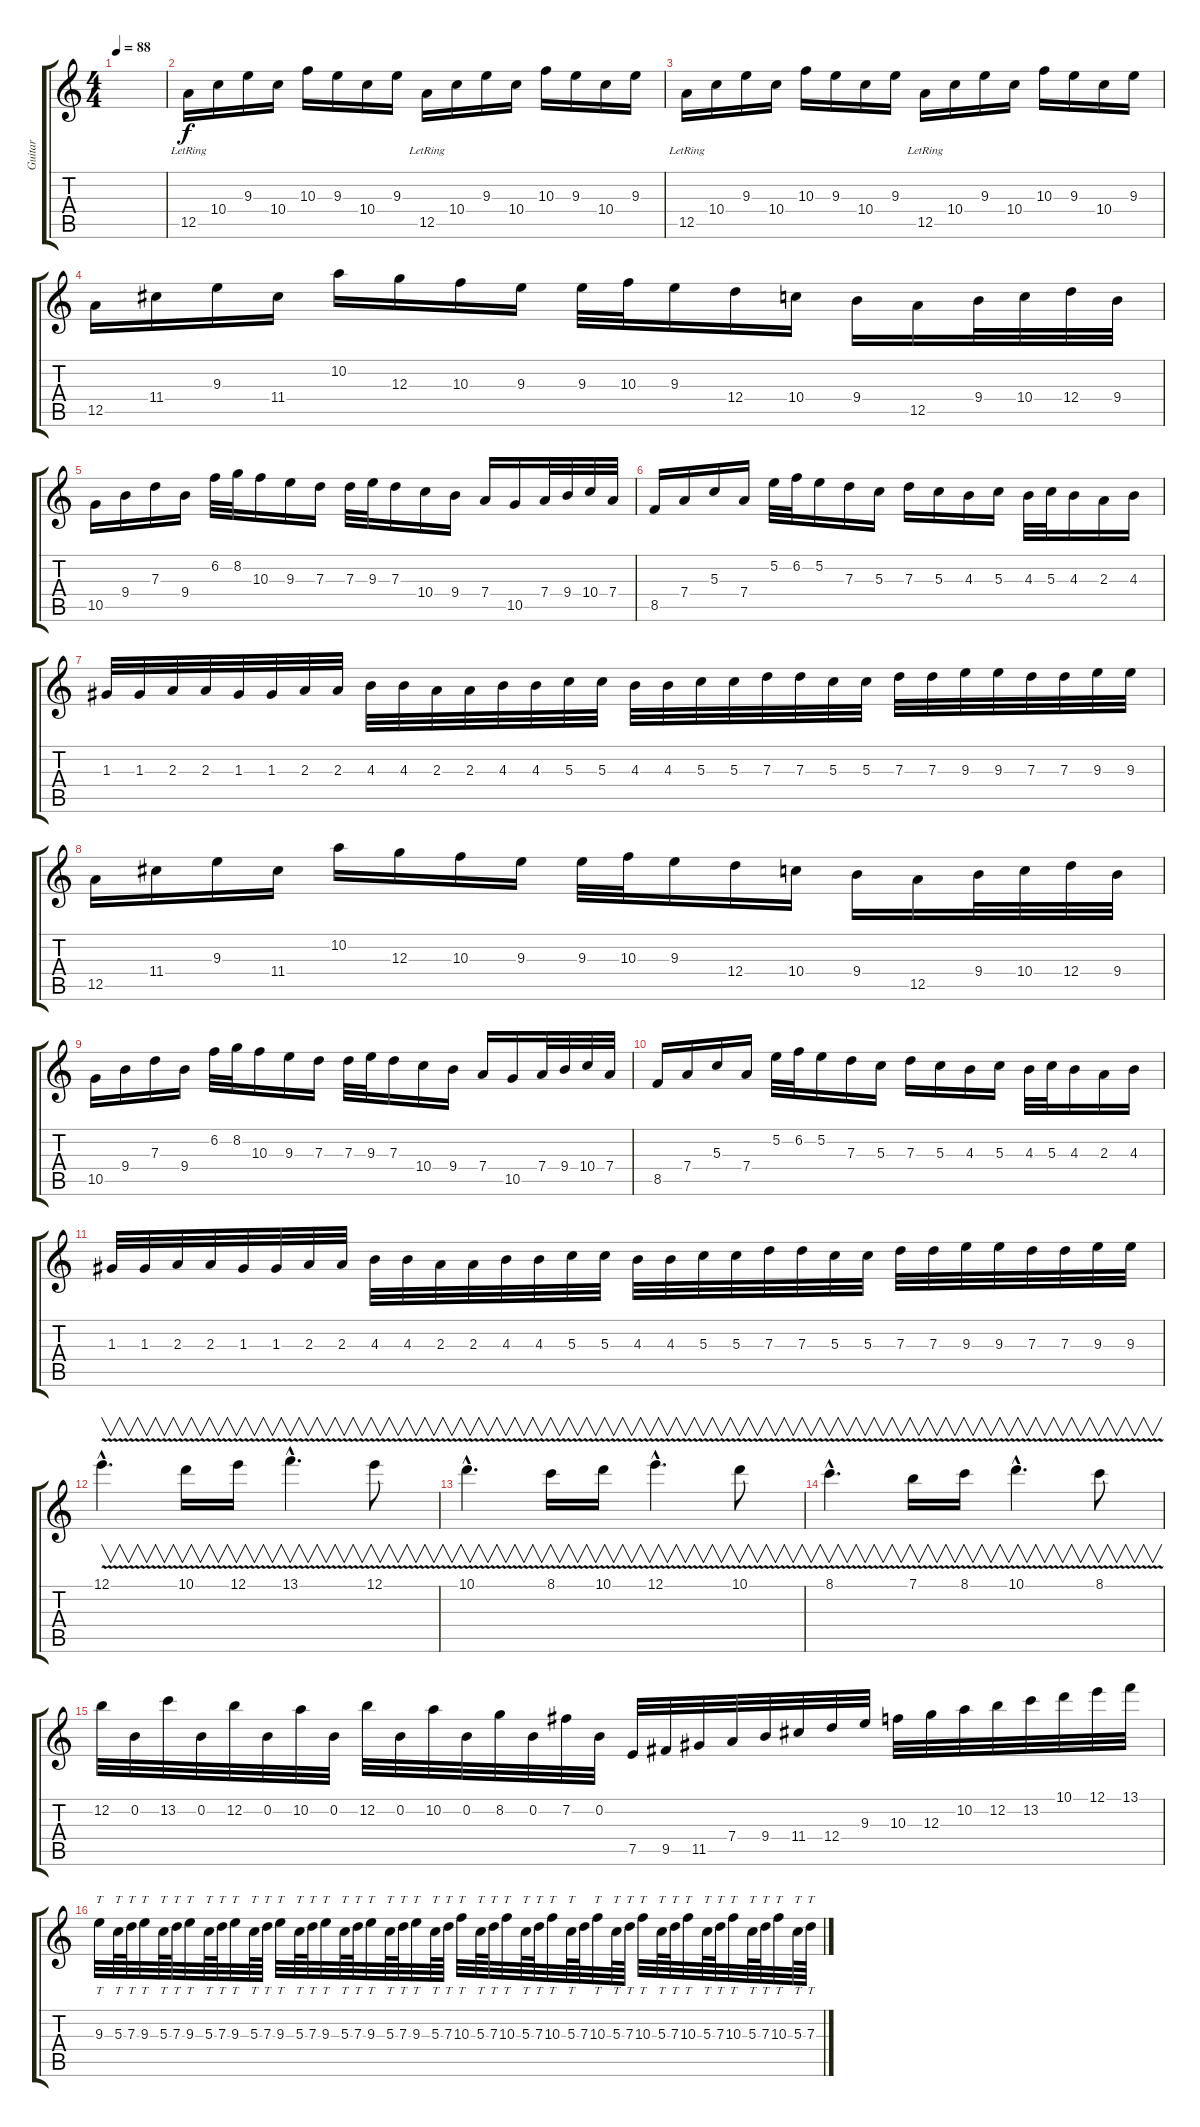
\track ("Guitar" "Guitar") {instrument distortionguitar}
\staff {score tabs}
\tuning (E4 B3 G3 D3 A2 E2) {hide}
\ts (4 4)
\tempo 88
\clef g2
\ks c
|
12.5{lr}.16 10.4.16 9.3.16 10.4.16 10.3.16 9.3.16 10.4.16 9.3.16 12.5{lr}.16 10.4.16 9.3.16 10.4.16 10.3.16 9.3.16 10.4.16 9.3.16 |
12.5{lr}.16 10.4.16 9.3.16 10.4.16 10.3.16 9.3.16 10.4.16 9.3.16 12.5{lr}.16 10.4.16 9.3.16 10.4.16 10.3.16 9.3.16 10.4.16 9.3.16 |
12.5.16 11.4.16 9.3.16 11.4.16 10.2.16 12.3.16 10.3.16 9.3.16 9.3.32 10.3.32 9.3.16 12.4.16 10.4.16 9.4.16 12.5.16 9.4.32 10.4.32 12.4.32 9.4.32 |
10.5.16 9.4.16 7.3.16 9.4.16 6.2.32 8.2.32 10.3.16 9.3.16 7.3.16 7.3.32 9.3.32 7.3.16 10.4.16 9.4.16 7.4.16 10.5.16 7.4.32 9.4.32 10.4.32 7.4.32 |
8.5.16 7.4.16 5.3.16 7.4.16 5.2.32 6.2.32 5.2.16 7.3.16 5.3.16 7.3.16 5.3.16 4.3.16 5.3.16 4.3.32 5.3.32 4.3.16 2.3.16 4.3.16 |
1.3.32 1.3.32 2.3.32 2.3.32 1.3.32 1.3.32 2.3.32 2.3.32 4.3.32 4.3.32 2.3.32 2.3.32 4.3.32 4.3.32 5.3.32 5.3.32 4.3.32 4.3.32 5.3.32 5.3.32 7.3.32 7.3.32 5.3.32 5.3.32 7.3.32 7.3.32 9.3.32 9.3.32 7.3.32 7.3.32 9.3.32 9.3.32 |
12.5.16 11.4.16 9.3.16 11.4.16 10.2.16 12.3.16 10.3.16 9.3.16 9.3.32 10.3.32 9.3.16 12.4.16 10.4.16 9.4.16 12.5.16 9.4.32 10.4.32 12.4.32 9.4.32 |
10.5.16 9.4.16 7.3.16 9.4.16 6.2.32 8.2.32 10.3.16 9.3.16 7.3.16 7.3.32 9.3.32 7.3.16 10.4.16 9.4.16 7.4.16 10.5.16 7.4.32 9.4.32 10.4.32 7.4.32 |
8.5.16 7.4.16 5.3.16 7.4.16 5.2.32 6.2.32 5.2.16 7.3.16 5.3.16 7.3.16 5.3.16 4.3.16 5.3.16 4.3.32 5.3.32 4.3.16 2.3.16 4.3.16 |
1.3.32 1.3.32 2.3.32 2.3.32 1.3.32 1.3.32 2.3.32 2.3.32 4.3.32 4.3.32 2.3.32 2.3.32 4.3.32 4.3.32 5.3.32 5.3.32 4.3.32 4.3.32 5.3.32 5.3.32 7.3.32 7.3.32 5.3.32 5.3.32 7.3.32 7.3.32 9.3.32 9.3.32 7.3.32 7.3.32 9.3.32 9.3.32 |
12.1{v hac}.4{v d} 10.1{v}.16{v} 12.1{v}.16{v} 13.1{v hac}.4{v d} 12.1{v}.8{v} |
10.1{v hac}.4{v d} 8.1{v}.16{v} 10.1{v}.16{v} 12.1{v hac}.4{v d} 10.1{v}.8{v} |
8.1{v hac}.4{v d} 7.1{v}.16{v} 8.1{v}.16{v} 10.1{v hac}.4{v d} 8.1{v}.8{v} |
12.2.32 0.2.32 13.2.32 0.2.32 12.2.32 0.2.32 10.2.32 0.2.32 12.2.32 0.2.32 10.2.32 0.2.32 8.2.32 0.2.32 7.2.32 0.2.32 7.5.32 9.5.32 11.5.32 7.4.32 9.4.32 11.4.32 12.4.32 9.3.32 10.3.32 12.3.32 10.2.32 12.2.32 13.2.32 10.1.32 12.1.32 13.1.32 |
9.3.32{tt} 5.3.64{tt} 7.3.64{tt} 9.3.32{tt} 5.3.64{tt} 7.3.64{tt} 9.3.32{tt} 5.3.64{tt} 7.3.64{tt} 9.3.32{tt} 5.3.64{tt} 7.3.64{tt} 9.3.32{tt} 5.3.64{tt} 7.3.64{tt} 9.3.32{tt} 5.3.64{tt} 7.3.64{tt} 9.3.32{tt} 5.3.64{tt} 7.3.64{tt} 9.3.32{tt} 5.3.64{tt} 7.3.64{tt} 10.3.32{tt} 5.3.64{tt} 7.3.64{tt} 10.3.32{tt} 5.3.64{tt} 7.3.64{tt} 10.3.32{tt} 5.3.64{tt} 7.3.64 10.3.32{tt} 5.3.64{tt} 7.3.64{tt} 10.3.32{tt} 5.3.64{tt} 7.3.64{tt} 10.3.32{tt} 5.3.64{tt} 7.3.64{tt} 10.3.32{tt} 5.3.64{tt} 7.3.64{tt} 10.3.32{tt} 5.3.64{tt} 7.3.64{tt}
